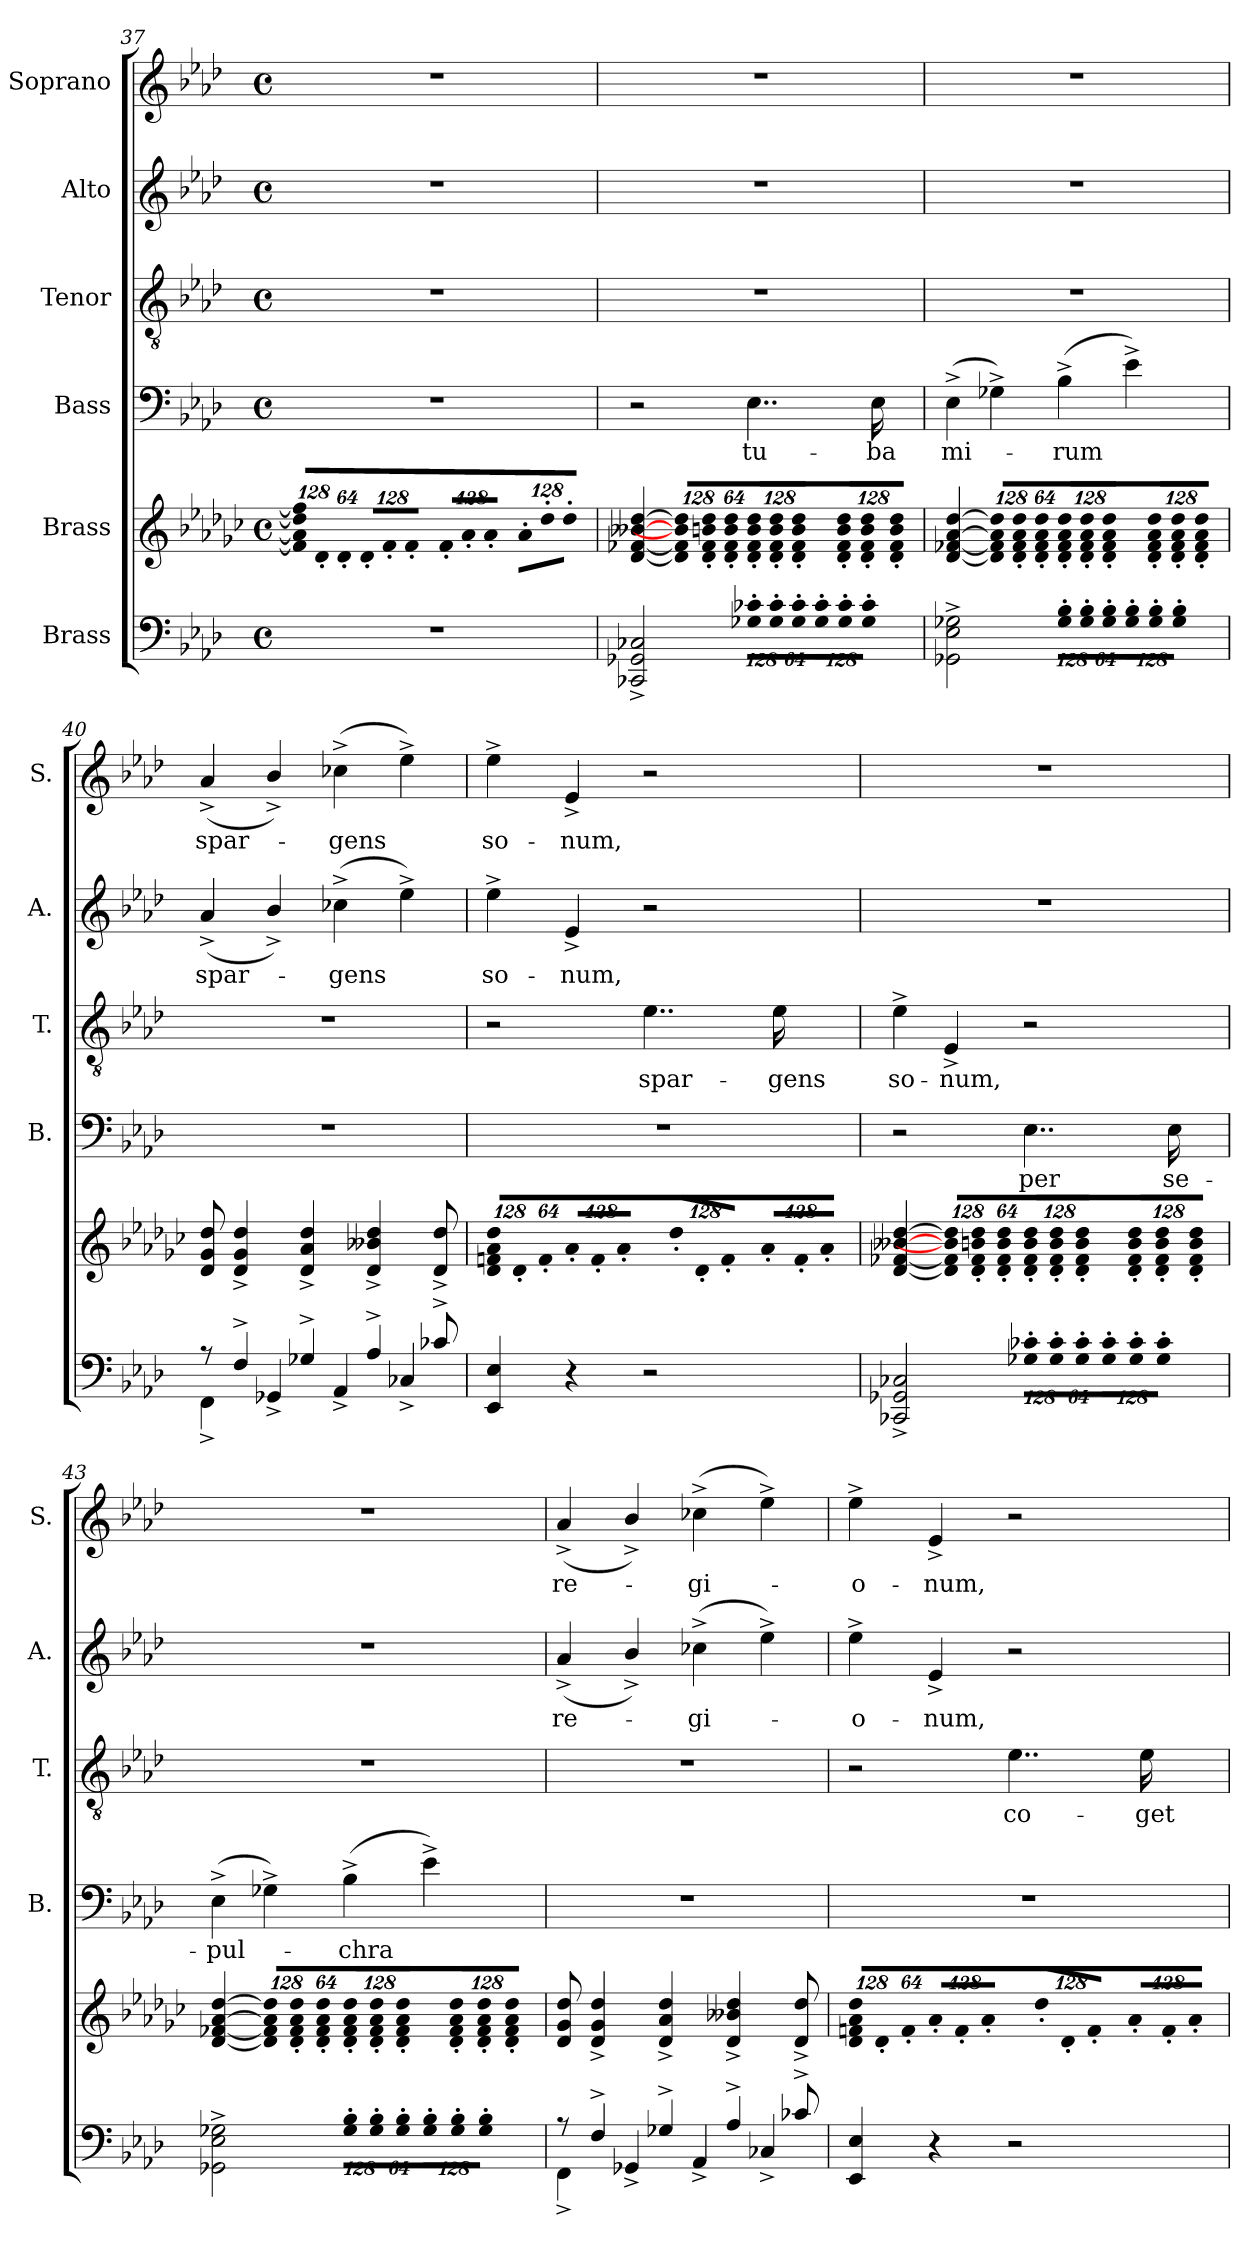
**kern	**kern	**kern	**text	**kern	**text	**kern	**text	**kern	**text
*part6	*part5	*part4	*part4	*part3	*part3	*part2	*part2	*part1	*part1
*staff6	*staff5	*staff4	*staff4	*staff3	*staff3	*staff2	*staff2	*staff1	*staff1
*I"Brass	*I"Brass	*I"Bass	*	*I"Tenor	*	*I"Alto	*	*I"Soprano	*
*	*	*I'B.	*	*I'T.	*	*I'A.	*	*I'S.	*
*clefF4	*clefG2	*clefF4	*	*clefGv2	*	*clefG2	*	*clefG2	*
*	*ITrd-1c-2	*	*	*ITrd7c12	*	*	*	*	*
*k[b-e-a-d-]	*k[b-e-a-d-]	*k[b-e-a-d-]	*	*k[b-e-a-d-]	*	*k[b-e-a-d-]	*	*k[b-e-a-d-]	*
*A-:	*A-:	*A-:	*	*A-:	*	*A-:	*	*A-:	*
*M4/4	*M4/4	*M4/4	*	*M4/4	*	*M4/4	*	*M4/4	*
*met(c)	*met(c)	*met(c)	*	*met(c)	*	*met(c)	*	*met(c)	*
*	*Xbrackettup	*	*	*	*	*	*	*	*
=37	=37	=37	=37	=37	=37	=37	=37	=37	=37
!	!LO:N:vis=8	!	!	!	!	!	!	!	!
1r	1024%85gi/] 1024%85b-i] 1024%85ee-i] 1024%85ggi]L	1r	.	1r	.	1r	.	1r	.
!	!LO:N:vis=8	!	!	!	!	!	!	!	!
.	1024%85e-'i/	.	.	.	.	.	.	.	.
!	!LO:N:vis=8	!	!	!	!	!	!	!	!
.	512%43e-'i/J	.	.	.	.	.	.	.	.
!	!LO:N:vis=8	!	!	!	!	!	!	!	!
.	1024%85e-'i/L	.	.	.	.	.	.	.	.
!	!LO:N:vis=8	!	!	!	!	!	!	!	!
.	1024%85g'i/	.	.	.	.	.	.	.	.
!	!LO:N:vis=8	!	!	!	!	!	!	!	!
.	512%43g'i/J	.	.	.	.	.	.	.	.
!	!LO:N:vis=8	!	!	!	!	!	!	!	!
.	1024%85g'i/L	.	.	.	.	.	.	.	.
!	!LO:N:vis=8	!	!	!	!	!	!	!	!
.	1024%85b-'i/	.	.	.	.	.	.	.	.
!	!LO:N:vis=8	!	!	!	!	!	!	!	!
.	512%43b-'i/J	.	.	.	.	.	.	.	.
!	!LO:N:vis=8	!	!	!	!	!	!	!	!
.	1024%85b-'i\L	.	.	.	.	.	.	.	.
!	!LO:N:vis=8	!	!	!	!	!	!	!	!
.	1024%85ee-'i\	.	.	.	.	.	.	.	.
!	!LO:N:vis=8	!	!	!	!	!	!	!	!
.	512%43ee-'i\J	.	.	.	.	.	.	.	.
!!LO:PB:g=z
=38	=38	=38	=38	=38	=38	=38	=38	=38	=38
2CC-Xi/^ 2GG-Xi^ 2C-Xi^	[4e-i/ [4g-Xi [4cc-Xi [4ee-i	2r	.	1r	.	1r	.	1r	.
!	!LO:N:vis=8	!	!	!	!	!	!	!	!
.	1024%85e-i/] 1024%85g-i] 1024%85cc#i] 1024%85ee-i]L	.	.	.	.	.	.	.	.
!	!LO:N:vis=8	!	!	!	!	!	!	!	!
.	1024%85e-i/' 1024%85g-i' 1024%85cc#i' 1024%85ee-i'	.	.	.	.	.	.	.	.
!	!LO:N:vis=8	!	!	!	!	!	!	!	!
.	512%43e-i/' 512%43g-i' 512%43cc#i' 512%43ee-i'J	.	.	.	.	.	.	.	.
*Xbrackettup	*	*	*	*	*	*	*	*	*
!LO:N:vis=8	!LO:N:vis=8	!	!	!	!	!	!	!	!
!	!	!	!LO:LY:b:color=#000000	!	!	!	!	!	!
1024%85G-Xi\' 1024%85c-Xi'L	1024%85e-i/' 1024%85g-i' 1024%85cc#i' 1024%85ee-i'L	4..E-i\	tu-	.	.	.	.	.	.
!LO:N:vis=8	!LO:N:vis=8	!	!	!	!	!	!	!	!
1024%85G-i\' 1024%85c-i'	1024%85e-i/' 1024%85g-i' 1024%85cc#i' 1024%85ee-i'	.	.	.	.	.	.	.	.
!LO:N:vis=8	!LO:N:vis=8	!	!	!	!	!	!	!	!
512%43G-i\' 512%43c-i'J	512%43e-i/' 512%43g-i' 512%43cc#i' 512%43ee-i'J	.	.	.	.	.	.	.	.
!LO:N:vis=8	!LO:N:vis=8	!	!	!	!	!	!	!	!
1024%85G-i\' 1024%85c-i'L	1024%85e-i/' 1024%85g-i' 1024%85cc#i' 1024%85ee-i'L	.	.	.	.	.	.	.	.
!LO:N:vis=8	!LO:N:vis=8	!	!	!	!	!	!	!	!
1024%85G-i\' 1024%85c-i'	1024%85e-i/' 1024%85g-i' 1024%85cc#i' 1024%85ee-i'	.	.	.	.	.	.	.	.
!LO:N:vis=8	!LO:N:vis=8	!	!	!	!	!	!	!	!
512%43G-i\' 512%43c-i'J	512%43e-i/' 512%43g-i' 512%43cc#i' 512%43ee-i'J	.	.	.	.	.	.	.	.
!	!	!	!LO:LY:b:color=#000000	!	!	!	!	!	!
.	.	16E-i\	-ba	.	.	.	.	.	.
=39	=39	=39	=39	=39	=39	=39	=39	=39	=39
!	!	!	!LO:LY:b:color=#000000	!	!	!	!	!	!
2GG-Xi\^ 2E-i^ 2G-Xi^	[4e-i/ [4g-Xi [4b-i [4ee-i	(4E-^i\	mi-	1r	.	1r	.	1r	.
!	!LO:N:vis=8	!	!	!	!	!	!	!	!
.	1024%85e-i/] 1024%85g-i] 1024%85b-i] 1024%85ee-i]L	4G-X^i\)	.	.	.	.	.	.	.
!	!LO:N:vis=8	!	!	!	!	!	!	!	!
.	1024%85e-i/' 1024%85g-i' 1024%85b-i' 1024%85ee-i'	.	.	.	.	.	.	.	.
!	!LO:N:vis=8	!	!	!	!	!	!	!	!
.	512%43e-i/' 512%43g-i' 512%43b-i' 512%43ee-i'J	.	.	.	.	.	.	.	.
!LO:N:vis=8	!LO:N:vis=8	!	!	!	!	!	!	!	!
!	!	!	!LO:LY:b:color=#000000	!	!	!	!	!	!
1024%85G-i\' 1024%85B-i'L	1024%85e-i/' 1024%85g-i' 1024%85b-i' 1024%85ee-i'L	(4B-^i\	-rum	.	.	.	.	.	.
!LO:N:vis=8	!LO:N:vis=8	!	!	!	!	!	!	!	!
1024%85G-i\' 1024%85B-i'	1024%85e-i/' 1024%85g-i' 1024%85b-i' 1024%85ee-i'	.	.	.	.	.	.	.	.
!LO:N:vis=8	!LO:N:vis=8	!	!	!	!	!	!	!	!
512%43G-i\' 512%43B-i'J	512%43e-i/' 512%43g-i' 512%43b-i' 512%43ee-i'J	.	.	.	.	.	.	.	.
!LO:N:vis=8	!LO:N:vis=8	!	!	!	!	!	!	!	!
1024%85G-i\' 1024%85B-i'L	1024%85e-i/' 1024%85g-i' 1024%85b-i' 1024%85ee-i'L	4e-^i\)	.	.	.	.	.	.	.
!LO:N:vis=8	!LO:N:vis=8	!	!	!	!	!	!	!	!
1024%85G-i\' 1024%85B-i'	1024%85e-i/' 1024%85g-i' 1024%85b-i' 1024%85ee-i'	.	.	.	.	.	.	.	.
!LO:N:vis=8	!LO:N:vis=8	!	!	!	!	!	!	!	!
512%43G-i\' 512%43B-i'J	512%43e-i/' 512%43g-i' 512%43b-i' 512%43ee-i'J	.	.	.	.	.	.	.	.
=40	=40	=40	=40	=40	=40	=40	=40	=40	=40
*^	*	*	*	*	*	*	*	*	*
!	!	!	!	!	!	!	!	!LO:LY:b:color=#000000	!	!
!	!	!	!	!	!	!	!	!	!	!LO:LY:b:color=#000000
8r	4FF^i\	8e-i/ 8a-i 8ee-i	1r	.	1r	.	(4a-^i/	spar-	(4a-^i/	spar-
4F^i/	.	4e-i/^ 4a-i^ 4ee-i^	.	.	.	.	.	.	.	.
.	4GG-X^i/	.	.	.	.	.	4b-^i/)	.	4b-^i/)	.
4G-X^i/	.	4e-i/^ 4b-i^ 4ee-i^	.	.	.	.	.	.	.	.
!	!	!	!	!	!	!	!	!LO:LY:b:color=#000000	!	!
!	!	!	!	!	!	!	!	!	!	!LO:LY:b:color=#000000
.	4AA-^i/	.	.	.	.	.	(4cc-X^i\	-gens	(4cc-X^i\	-gens
4A-^i/	.	4e-i/^ 4cc-Xi^ 4ee-i^	.	.	.	.	.	.	.	.
.	4C-X^i/	.	.	.	.	.	4ee-^i\)	.	4ee-^i\)	.
8c-X^i/	.	8e-i/^ 8ee-i^	.	.	.	.	.	.	.	.
*v	*v	*	*	*	*	*	*	*	*	*
=41	=41	=41	=41	=41	=41	=41	=41	=41	=41
!	!LO:N:vis=8	!	!	!	!	!	!	!	!
!	!	!	!	!	!	!	!LO:LY:b:color=#000000	!	!
!	!	!	!	!	!	!	!	!	!LO:LY:b:color=#000000
4EE-i/ 4E-i	1024%85e-i/ 1024%85gni 1024%85b-i 1024%85ee-iL	1r	.	2r	.	4ee-^i\	so-	4ee-^i\	so-
!	!LO:N:vis=8	!	!	!	!	!	!	!	!
.	1024%85e-'i/	.	.	.	.	.	.	.	.
!	!LO:N:vis=8	!	!	!	!	!	!	!	!
.	512%43g'i/J	.	.	.	.	.	.	.	.
!	!LO:N:vis=8	!	!	!	!	!	!	!	!
!	!	!	!	!	!	!	!LO:LY:b:color=#000000	!	!
!	!	!	!	!	!	!	!	!	!LO:LY:b:color=#000000
4r	1024%85b-'i/L	.	.	.	.	4e-^i/	-num,	4e-^i/	-num,
!	!LO:N:vis=8	!	!	!	!	!	!	!	!
.	1024%85g'i/	.	.	.	.	.	.	.	.
!	!LO:N:vis=8	!	!	!	!	!	!	!	!
.	512%43b-'i/J	.	.	.	.	.	.	.	.
!	!LO:N:vis=8	!	!	!	!	!	!	!	!
!	!	!	!	!	!LO:LY:b:color=#000000	!	!	!	!
2r	1024%85ee-'i/L	.	.	4..E-i\	spar-	2r	.	2r	.
!	!LO:N:vis=8	!	!	!	!	!	!	!	!
.	1024%85e-'i/	.	.	.	.	.	.	.	.
!	!LO:N:vis=8	!	!	!	!	!	!	!	!
.	512%43g'i/J	.	.	.	.	.	.	.	.
!	!LO:N:vis=8	!	!	!	!	!	!	!	!
.	1024%85b-'i/L	.	.	.	.	.	.	.	.
!	!LO:N:vis=8	!	!	!	!	!	!	!	!
.	1024%85g'i/	.	.	.	.	.	.	.	.
!	!LO:N:vis=8	!	!	!	!	!	!	!	!
.	512%43b-'i/J	.	.	.	.	.	.	.	.
!	!	!	!	!	!LO:LY:b:color=#000000	!	!	!	!
.	.	.	.	16E-i\	-gens	.	.	.	.
!!LO:LB:g=z
=42	=42	=42	=42	=42	=42	=42	=42	=42	=42
!	!	!	!	!	!LO:LY:b:color=#000000	!	!	!	!
2CC-Xi/^ 2GG-Xi^ 2C-Xi^	[4e-i/ [4g-Xi [4cc-Xi [4ee-i	2r	.	4E-^i\	so-	1r	.	1r	.
!	!LO:N:vis=8	!	!	!	!	!	!	!	!
!	!	!	!	!	!LO:LY:b:color=#000000	!	!	!	!
.	1024%85e-i/] 1024%85g-i] 1024%85cc#i] 1024%85ee-i]L	.	.	4EE-^i/	-num,	.	.	.	.
!	!LO:N:vis=8	!	!	!	!	!	!	!	!
.	1024%85e-i/' 1024%85g-i' 1024%85cc#i' 1024%85ee-i'	.	.	.	.	.	.	.	.
!	!LO:N:vis=8	!	!	!	!	!	!	!	!
.	512%43e-i/' 512%43g-i' 512%43cc#i' 512%43ee-i'J	.	.	.	.	.	.	.	.
!LO:N:vis=8	!LO:N:vis=8	!	!	!	!	!	!	!	!
!	!	!	!LO:LY:b:color=#000000	!	!	!	!	!	!
1024%85G-Xi\' 1024%85c-Xi'L	1024%85e-i/' 1024%85g-i' 1024%85cc#i' 1024%85ee-i'L	4..E-i\	per	2r	.	.	.	.	.
!LO:N:vis=8	!LO:N:vis=8	!	!	!	!	!	!	!	!
1024%85G-i\' 1024%85c-i'	1024%85e-i/' 1024%85g-i' 1024%85cc#i' 1024%85ee-i'	.	.	.	.	.	.	.	.
!LO:N:vis=8	!LO:N:vis=8	!	!	!	!	!	!	!	!
512%43G-i\' 512%43c-i'J	512%43e-i/' 512%43g-i' 512%43cc#i' 512%43ee-i'J	.	.	.	.	.	.	.	.
!LO:N:vis=8	!LO:N:vis=8	!	!	!	!	!	!	!	!
1024%85G-i\' 1024%85c-i'L	1024%85e-i/' 1024%85g-i' 1024%85cc#i' 1024%85ee-i'L	.	.	.	.	.	.	.	.
!LO:N:vis=8	!LO:N:vis=8	!	!	!	!	!	!	!	!
1024%85G-i\' 1024%85c-i'	1024%85e-i/' 1024%85g-i' 1024%85cc#i' 1024%85ee-i'	.	.	.	.	.	.	.	.
!LO:N:vis=8	!LO:N:vis=8	!	!	!	!	!	!	!	!
512%43G-i\' 512%43c-i'J	512%43e-i/' 512%43g-i' 512%43cc#i' 512%43ee-i'J	.	.	.	.	.	.	.	.
!	!	!	!LO:LY:b:color=#000000	!	!	!	!	!	!
.	.	16E-i\	se-	.	.	.	.	.	.
=43	=43	=43	=43	=43	=43	=43	=43	=43	=43
!	!	!	!LO:LY:b:color=#000000	!	!	!	!	!	!
2GG-Xi\^ 2E-i^ 2G-Xi^	[4e-i/ [4g-Xi [4b-i [4ee-i	(4E-^i\	-pul-	1r	.	1r	.	1r	.
!	!LO:N:vis=8	!	!	!	!	!	!	!	!
.	1024%85e-i/] 1024%85g-i] 1024%85b-i] 1024%85ee-i]L	4G-X^i\)	.	.	.	.	.	.	.
!	!LO:N:vis=8	!	!	!	!	!	!	!	!
.	1024%85e-i/' 1024%85g-i' 1024%85b-i' 1024%85ee-i'	.	.	.	.	.	.	.	.
!	!LO:N:vis=8	!	!	!	!	!	!	!	!
.	512%43e-i/' 512%43g-i' 512%43b-i' 512%43ee-i'J	.	.	.	.	.	.	.	.
!LO:N:vis=8	!LO:N:vis=8	!	!	!	!	!	!	!	!
!	!	!	!LO:LY:b:color=#000000	!	!	!	!	!	!
1024%85G-i\' 1024%85B-i'L	1024%85e-i/' 1024%85g-i' 1024%85b-i' 1024%85ee-i'L	(4B-^i\	-chra	.	.	.	.	.	.
!LO:N:vis=8	!LO:N:vis=8	!	!	!	!	!	!	!	!
1024%85G-i\' 1024%85B-i'	1024%85e-i/' 1024%85g-i' 1024%85b-i' 1024%85ee-i'	.	.	.	.	.	.	.	.
!LO:N:vis=8	!LO:N:vis=8	!	!	!	!	!	!	!	!
512%43G-i\' 512%43B-i'J	512%43e-i/' 512%43g-i' 512%43b-i' 512%43ee-i'J	.	.	.	.	.	.	.	.
!LO:N:vis=8	!LO:N:vis=8	!	!	!	!	!	!	!	!
1024%85G-i\' 1024%85B-i'L	1024%85e-i/' 1024%85g-i' 1024%85b-i' 1024%85ee-i'L	4e-^i\)	.	.	.	.	.	.	.
!LO:N:vis=8	!LO:N:vis=8	!	!	!	!	!	!	!	!
1024%85G-i\' 1024%85B-i'	1024%85e-i/' 1024%85g-i' 1024%85b-i' 1024%85ee-i'	.	.	.	.	.	.	.	.
!LO:N:vis=8	!LO:N:vis=8	!	!	!	!	!	!	!	!
512%43G-i\' 512%43B-i'J	512%43e-i/' 512%43g-i' 512%43b-i' 512%43ee-i'J	.	.	.	.	.	.	.	.
=44	=44	=44	=44	=44	=44	=44	=44	=44	=44
*^	*	*	*	*	*	*	*	*	*
!	!	!	!	!	!	!	!	!LO:LY:b:color=#000000	!	!
!	!	!	!	!	!	!	!	!	!	!LO:LY:b:color=#000000
8r	4FF^i\	8e-i/ 8a-i 8ee-i	1r	.	1r	.	(4a-^i/	re-	(4a-^i/	re-
4F^i/	.	4e-i/^ 4a-i^ 4ee-i^	.	.	.	.	.	.	.	.
.	4GG-X^i/	.	.	.	.	.	4b-^i/)	.	4b-^i/)	.
4G-X^i/	.	4e-i/^ 4b-i^ 4ee-i^	.	.	.	.	.	.	.	.
!	!	!	!	!	!	!	!	!LO:LY:b:color=#000000	!	!
!	!	!	!	!	!	!	!	!	!	!LO:LY:b:color=#000000
.	4AA-^i/	.	.	.	.	.	(4cc-X^i\	-gi-	(4cc-X^i\	-gi-
4A-^i/	.	4e-i/^ 4cc-Xi^ 4ee-i^	.	.	.	.	.	.	.	.
.	4C-X^i/	.	.	.	.	.	4ee-^i\)	.	4ee-^i\)	.
8c-X^i/	.	8e-i/^ 8ee-i^	.	.	.	.	.	.	.	.
*v	*v	*	*	*	*	*	*	*	*	*
=45	=45	=45	=45	=45	=45	=45	=45	=45	=45
!	!LO:N:vis=8	!	!	!	!	!	!	!	!
!	!	!	!	!	!	!	!LO:LY:b:color=#000000	!	!
!	!	!	!	!	!	!	!	!	!LO:LY:b:color=#000000
4EE-i/ 4E-i	1024%85e-i/ 1024%85gni 1024%85b-i 1024%85ee-iL	1r	.	2r	.	4ee-^i\	-o-	4ee-^i\	-o-
!	!LO:N:vis=8	!	!	!	!	!	!	!	!
.	1024%85e-'i/	.	.	.	.	.	.	.	.
!	!LO:N:vis=8	!	!	!	!	!	!	!	!
.	512%43g'i/J	.	.	.	.	.	.	.	.
!	!LO:N:vis=8	!	!	!	!	!	!	!	!
!	!	!	!	!	!	!	!LO:LY:b:color=#000000	!	!
!	!	!	!	!	!	!	!	!	!LO:LY:b:color=#000000
4r	1024%85b-'i/L	.	.	.	.	4e-^i/	-num,	4e-^i/	-num,
!	!LO:N:vis=8	!	!	!	!	!	!	!	!
.	1024%85g'i/	.	.	.	.	.	.	.	.
!	!LO:N:vis=8	!	!	!	!	!	!	!	!
.	512%43b-'i/J	.	.	.	.	.	.	.	.
!	!LO:N:vis=8	!	!	!	!	!	!	!	!
!	!	!	!	!	!LO:LY:b:color=#000000	!	!	!	!
2r	1024%85ee-'i/L	.	.	4..E-i\	co-	2r	.	2r	.
!	!LO:N:vis=8	!	!	!	!	!	!	!	!
.	1024%85e-'i/	.	.	.	.	.	.	.	.
!	!LO:N:vis=8	!	!	!	!	!	!	!	!
.	512%43g'i/J	.	.	.	.	.	.	.	.
!	!LO:N:vis=8	!	!	!	!	!	!	!	!
.	1024%85b-'i/L	.	.	.	.	.	.	.	.
!	!LO:N:vis=8	!	!	!	!	!	!	!	!
.	1024%85g'i/	.	.	.	.	.	.	.	.
!	!LO:N:vis=8	!	!	!	!	!	!	!	!
.	512%43b-'i/J	.	.	.	.	.	.	.	.
!	!	!	!	!	!LO:LY:b:color=#000000	!	!	!	!
.	.	.	.	16E-i\	-get	.	.	.	.
=	=	=	=	=	=	=	=	=	=
*-	*-	*-	*-	*-	*-	*-	*-	*-	*-
